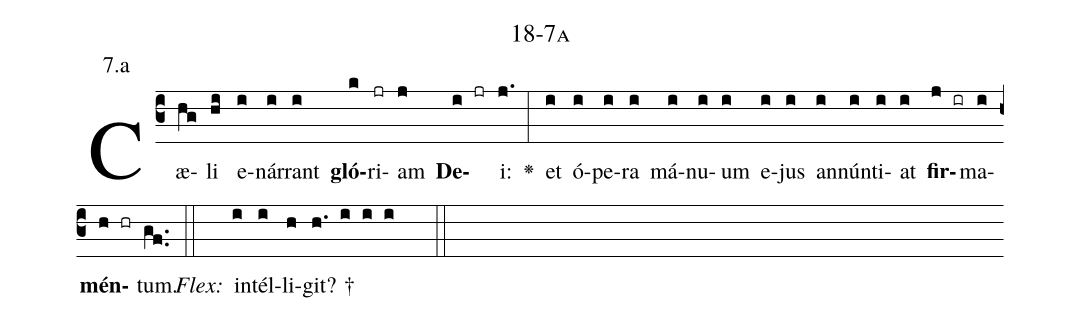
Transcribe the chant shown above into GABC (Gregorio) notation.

name: 18-7a;
annotation: 7.a;
%%
(c3)Cæ(hg)li(hi) e(i)nár(i)rant(i) <b>gló</b>(k)ri(jr)am(j) <b>De</b>(i jr)i:(j.) <v>\greheightstar</v>(:) et(i) ó(i)pe(i)ra(i) má(i)nu(i)um(i) e(i)jus(i) an(i)nún(i)ti(i)at(i) <b>fir</b>(j ir)ma(i)<b>mén</b>(h hr)tum.(gf..) (::)
<i>Flex:</i>()  in(i)tél(i)li(h)git? †(h. i i i  ::)

%E(i) u(i) o(j) u(i) a(h) e.(gf..) (::)
